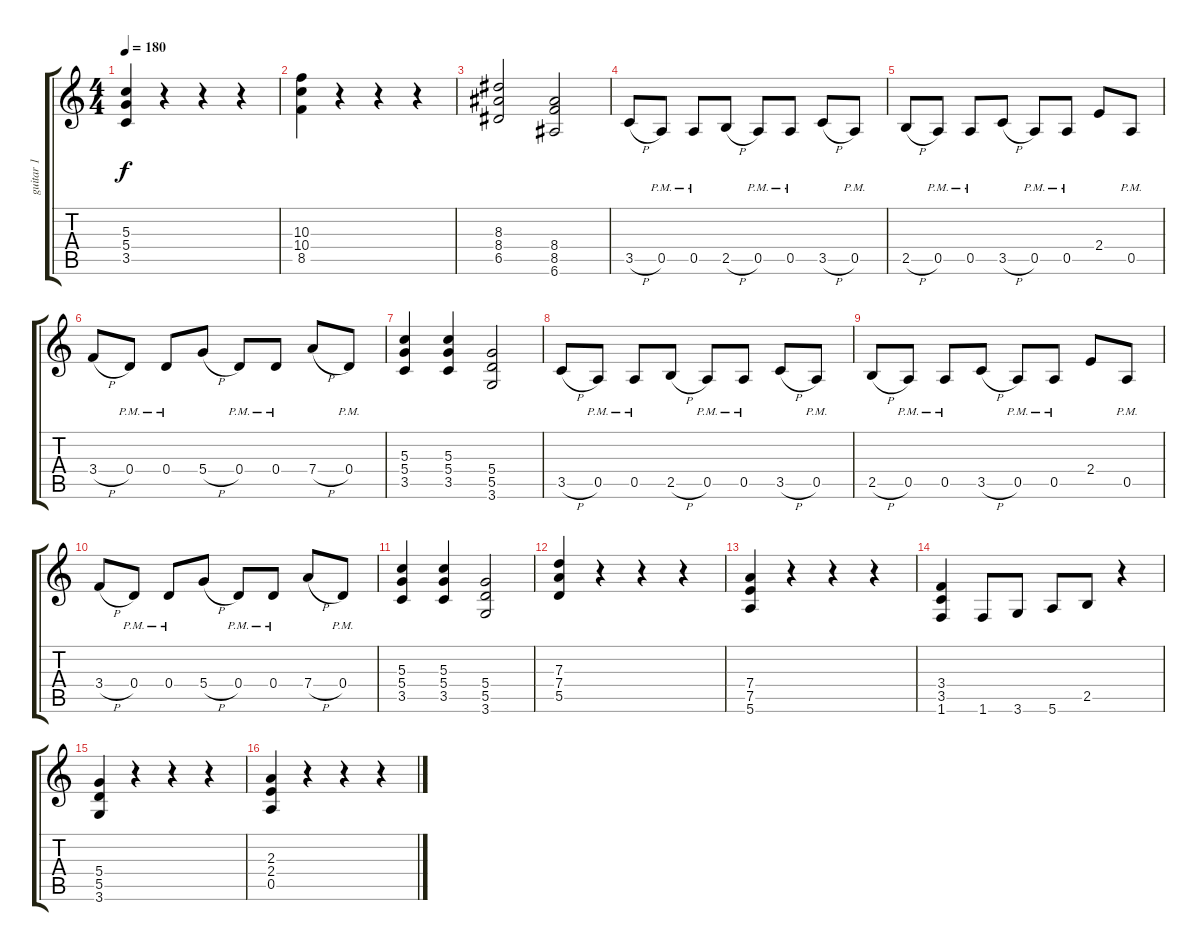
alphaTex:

\track ("guitar 1" "guitar 1") {instrument distortionguitar}
\staff {score tabs}
\tuning (E4 B3 G3 D3 A2 E2) {hide}
\ts (4 4)
\tempo 180
\clef g2
\ks c
(5.3 5.4 3.5).4{dy f} r.4 r.4 r.4 |
(10.3 10.4 8.5).4 r.4 r.4 r.4 |
(8.3 8.4 6.5).2 (8.4 8.5 6.6).2 |
3.5{h}.8 0.5{pm}.8 0.5{pm}.8 2.5{h}.8 0.5{pm}.8 0.5{pm}.8 3.5{h}.8 0.5{pm}.8 |
2.5{h}.8 0.5{pm}.8 0.5{pm}.8 3.5{h}.8 0.5{pm}.8 0.5{pm}.8 2.4.8 0.5{pm}.8 |
3.4{h}.8 0.4{pm}.8 0.4{pm}.8 5.4{h}.8 0.4{pm}.8 0.4{pm}.8 7.4{h}.8 0.4{pm}.8 |
(5.3 5.4 3.5).4 (5.3 5.4 3.5).4 (5.4 5.5 3.6).2 |
3.5{h}.8 0.5{pm}.8 0.5{pm}.8 2.5{h}.8 0.5{pm}.8 0.5{pm}.8 3.5{h}.8 0.5{pm}.8 |
2.5{h}.8 0.5{pm}.8 0.5{pm}.8 3.5{h}.8 0.5{pm}.8 0.5{pm}.8 2.4.8 0.5{pm}.8 |
3.4{h}.8 0.4{pm}.8 0.4{pm}.8 5.4{h}.8 0.4{pm}.8 0.4{pm}.8 7.4{h}.8 0.4{pm}.8 |
(5.3 5.4 3.5).4 (5.3 5.4 3.5).4 (5.4 5.5 3.6).2 |
(7.3 7.4 5.5).4 r.4 r.4 r.4 |
(7.4 7.5 5.6).4 r.4 r.4 r.4 |
(3.4 3.5 1.6).4 1.6.8 3.6.8 5.6.8 2.5.8 r.4 |
(5.4 5.5 3.6).4 r.4 r.4 r.4 |
(2.3 2.4 0.5).4 r.4 r.4 r.4
